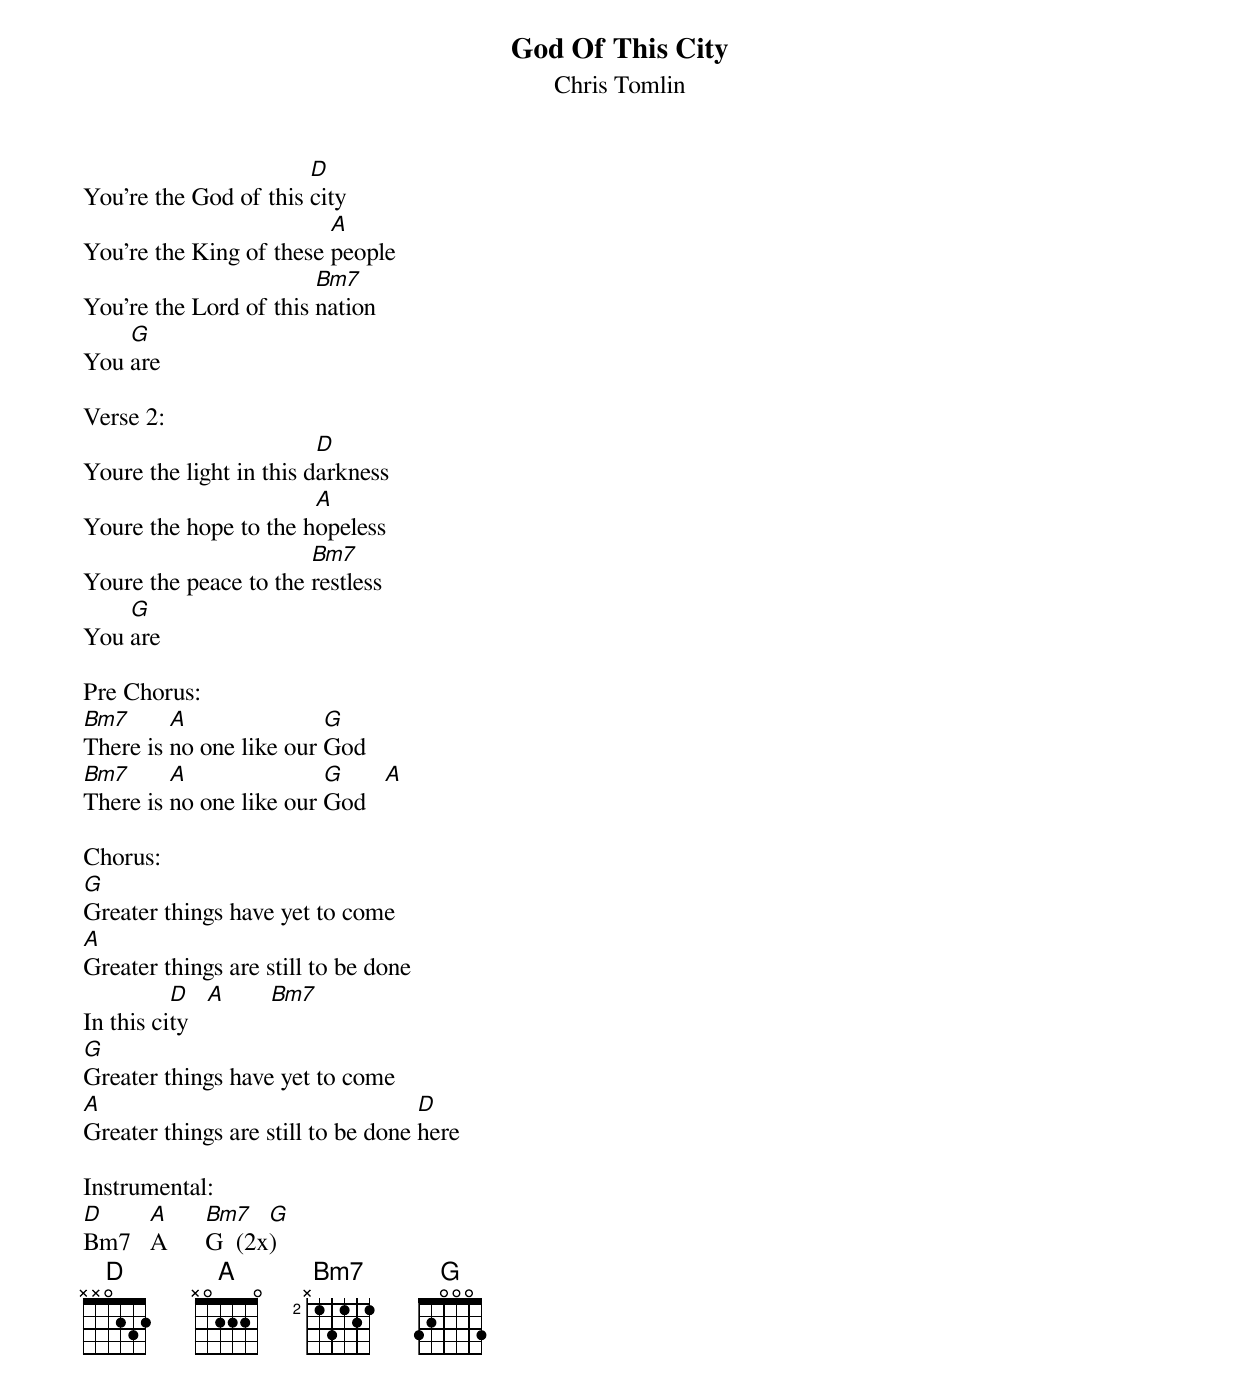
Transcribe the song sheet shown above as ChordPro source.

{t:God Of This City}
{st:Chris Tomlin}

You're the God of this [D]city
You're the King of these [A]people
You're the Lord of this [Bm7]nation
You [G]are

Verse 2:
Youre the light in this d[D]arkness
Youre the hope to the h[A]opeless
Youre the peace to the [Bm7]restless
You [G]are

Pre Chorus:
[Bm7]There is [A]no one like our [G]God
[Bm7]There is [A]no one like our [G]God   [A]

Chorus:
[G]Greater things have yet to come
[A]Greater things are still to be done
In this ci[D]ty   [A]       [Bm7]
[G]Greater things have yet to come
[A]Greater things are still to be done [D]here

Instrumental:
[D]Bm7   [A]A      [Bm7]G  (2x[G])
